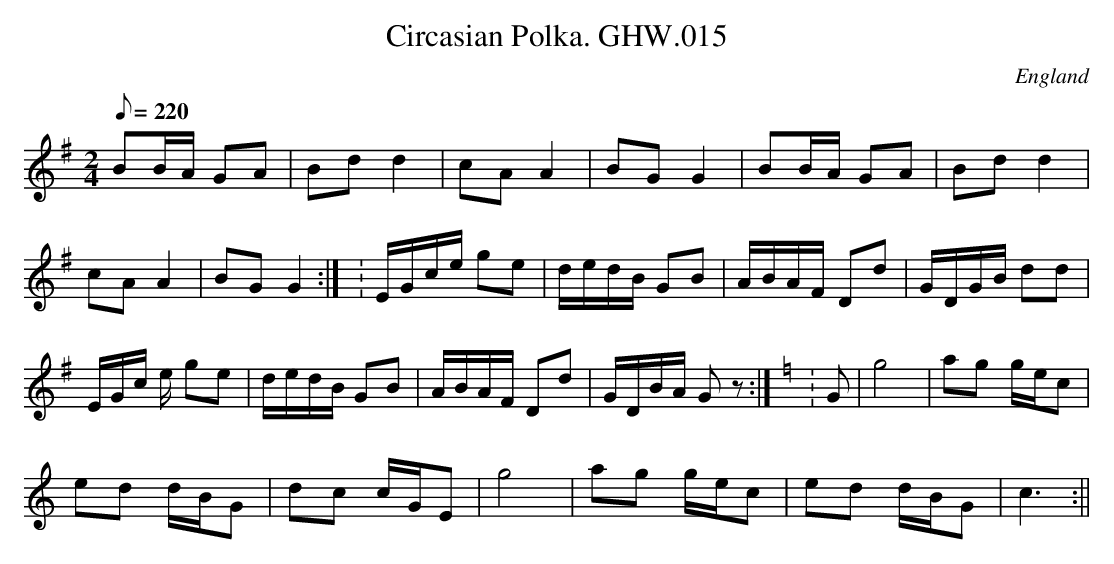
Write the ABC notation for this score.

X:1
T:Circasian Polka. GHW.015
M:2/4
L:1/8
Q:220
O:England
K:G
BB/A/ GA|Bdd2|cA A2|BG G2|BB/A/ GA|Bd d2|!cAA2|BGG2:|
:E/G/c/e/ ge|d/e/d/B/ GB|A/B/A/F/ Dd|G/D/G/B/ dd|!E/G/c/
2e/ ge|d/e/d/B/ GB|A/B/A/F/ Dd|G/D/B/A/ Gz:|
K:C
:G|g4|ag g/e/c|!ed d/B/G|dc c/G/E|g4|ag g/e/c|ed d/B/G|c3:||
